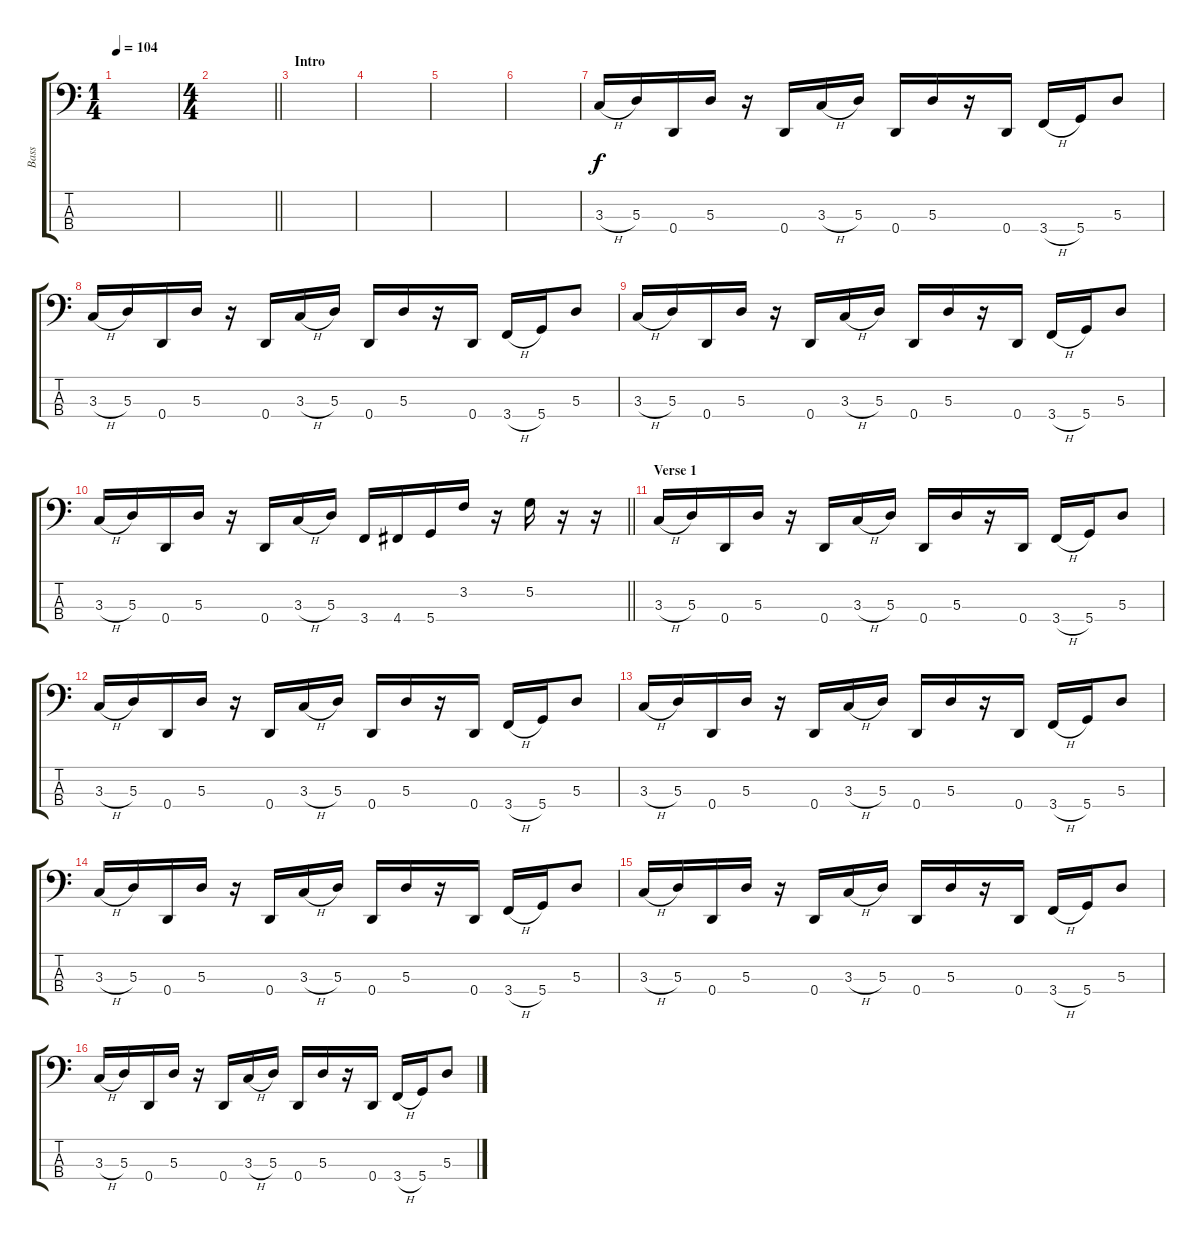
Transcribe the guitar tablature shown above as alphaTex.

\track ("Bass" "Bass") {instrument electricbasspick}
\staff {score tabs}
\tuning (G2 D2 A1 D1) {hide}
\ts (1 4)
\tempo 104
\clef f4
\ks c
|
\ts (4 4)
\barLineRight lightlight
|
\section ("" "Intro")
|
|
|
|
3.3{h}.16 5.3.16 0.4.16 5.3.16 r.16 0.4.16 3.3{h}.16 5.3.16 0.4.16 5.3.16 r.16 0.4.16 3.4{h}.16 5.4.16 5.3.8 |
3.3{h}.16 5.3.16 0.4.16 5.3.16 r.16 0.4.16 3.3{h}.16 5.3.16 0.4.16 5.3.16 r.16 0.4.16 3.4{h}.16 5.4.16 5.3.8 |
3.3{h}.16 5.3.16 0.4.16 5.3.16 r.16 0.4.16 3.3{h}.16 5.3.16 0.4.16 5.3.16 r.16 0.4.16 3.4{h}.16 5.4.16 5.3.8 |
\barLineRight lightlight
3.3{h}.16 5.3.16 0.4.16 5.3.16 r.16 0.4.16 3.3{h}.16 5.3.16 3.4.16 4.4.16 5.4.16 3.2.16 r.16 5.2.16 r.16 r.16 |
\section ("" "Verse 1")
3.3{h}.16 5.3.16 0.4.16 5.3.16 r.16 0.4.16 3.3{h}.16 5.3.16 0.4.16 5.3.16 r.16 0.4.16 3.4{h}.16 5.4.16 5.3.8 |
3.3{h}.16 5.3.16 0.4.16 5.3.16 r.16 0.4.16 3.3{h}.16 5.3.16 0.4.16 5.3.16 r.16 0.4.16 3.4{h}.16 5.4.16 5.3.8 |
3.3{h}.16 5.3.16 0.4.16 5.3.16 r.16 0.4.16 3.3{h}.16 5.3.16 0.4.16 5.3.16 r.16 0.4.16 3.4{h}.16 5.4.16 5.3.8 |
3.3{h}.16 5.3.16 0.4.16 5.3.16 r.16 0.4.16 3.3{h}.16 5.3.16 0.4.16 5.3.16 r.16 0.4.16 3.4{h}.16 5.4.16 5.3.8 |
3.3{h}.16 5.3.16 0.4.16 5.3.16 r.16 0.4.16 3.3{h}.16 5.3.16 0.4.16 5.3.16 r.16 0.4.16 3.4{h}.16 5.4.16 5.3.8 |
3.3{h}.16 5.3.16 0.4.16 5.3.16 r.16 0.4.16 3.3{h}.16 5.3.16 0.4.16 5.3.16 r.16 0.4.16 3.4{h}.16 5.4.16 5.3.8
